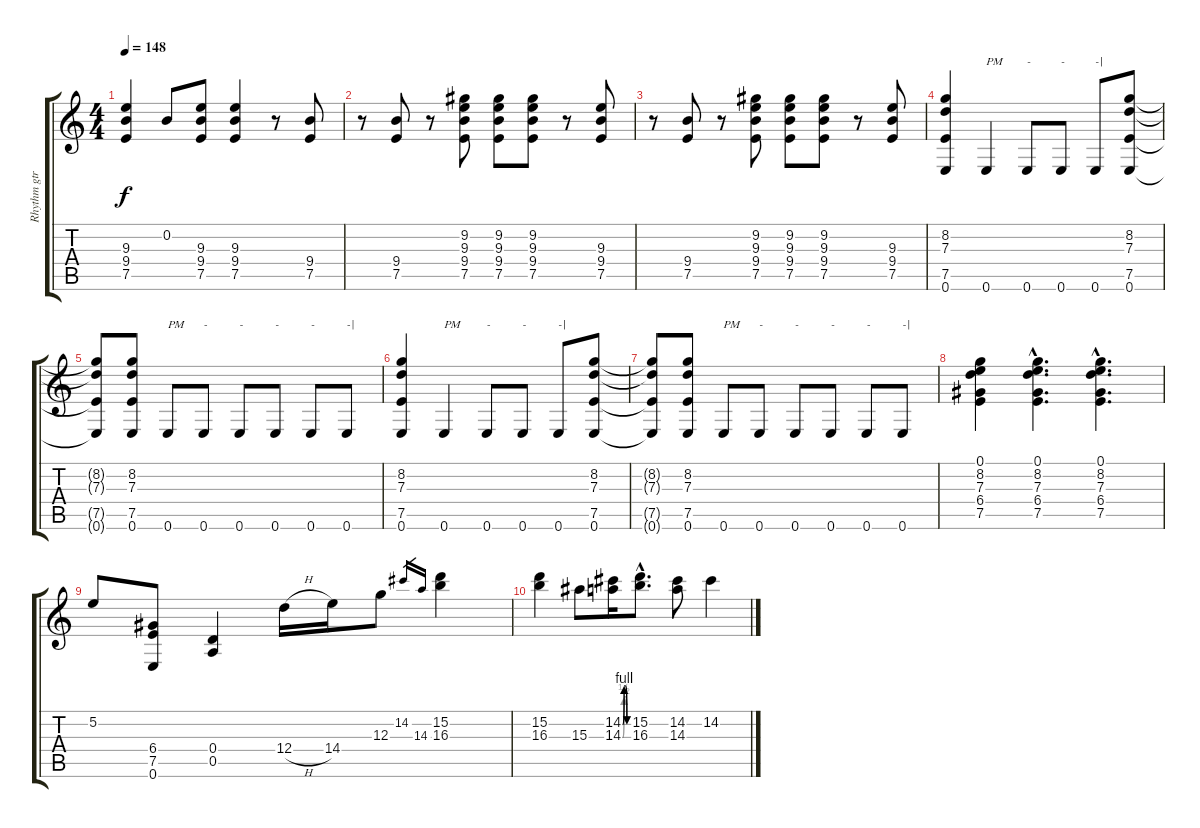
\track ("Rhythm gtr" "Rhythm gtr") {instrument distortionguitar}
\staff {score tabs}
\tuning (E4 B3 G3 D3 A2 E2) {hide}
\ts (4 4)
\tempo 148
\clef g2
\ks c
(9.3 9.4 7.5).4{dy f} 0.2.8 (9.3 9.4 7.5).8 (9.3 9.4 7.5).4 r.8 (9.4 7.5).8 |
r.8 (9.4 7.5).8 r.8 (9.2 9.3 9.4 7.5).8 (9.2 9.3 9.4 7.5).8 (9.2 9.3 9.4 7.5).8 r.8 (9.3 9.4 7.5).8 |
r.8 (9.4 7.5).8 r.8 (9.2 9.3 9.4 7.5).8 (9.2 9.3 9.4 7.5).8 (9.2 9.3 9.4 7.5).8 r.8 (9.3 9.4 7.5).8 |
(8.2 7.3 7.5 0.6).4 0.6.4{txt "PM"} 0.6.8{txt "-"} 0.6.8{txt "-"} 0.6.8{txt "-|"} (8.2 7.3 7.5 0.6).8 |
(8.2{t} 7.3{t} 7.5{t} 0.6{t}).8 (8.2 7.3 7.5 0.6).8 0.6.8{txt "PM"} 0.6.8{txt "-"} 0.6.8{txt "-"} 0.6.8{txt "-"} 0.6.8{txt "-"} 0.6.8{txt "-|"} |
(8.2 7.3 7.5 0.6).4 0.6.4{txt "PM"} 0.6.8{txt "-"} 0.6.8{txt "-"} 0.6.8{txt "-|"} (8.2 7.3 7.5 0.6).8 |
(8.2{t} 7.3{t} 7.5{t} 0.6{t}).8 (8.2 7.3 7.5 0.6).8 0.6.8{txt "PM"} 0.6.8{txt "-"} 0.6.8{txt "-"} 0.6.8{txt "-"} 0.6.8{txt "-"} 0.6.8{txt "-|"} |
(0.1 8.2 7.3 6.4 7.5).4 (0.1{hac} 8.2{hac} 7.3{hac} 6.4{hac} 7.5{hac}).4{d} (0.1{hac} 8.2{hac} 7.3{hac} 6.4{hac} 7.5{hac}).4{d} |
5.2.8 (6.4 7.5 0.6).8 (0.4 0.5).4 12.4{h}.16 14.4.16 12.3.8 14.2.16{gr} 14.3.16{gr} (15.2 16.3).4 |
(15.2 16.3).4 15.3.8 (14.2{be (custom 0 0 15 4 30 4 45 0 60 0)} 14.3{be (custom 0 0 15 2 30 2 45 0 60 0)}).16 (15.2{hac} 16.3{hac}).8{d} (14.2 14.3).8 14.2.4
